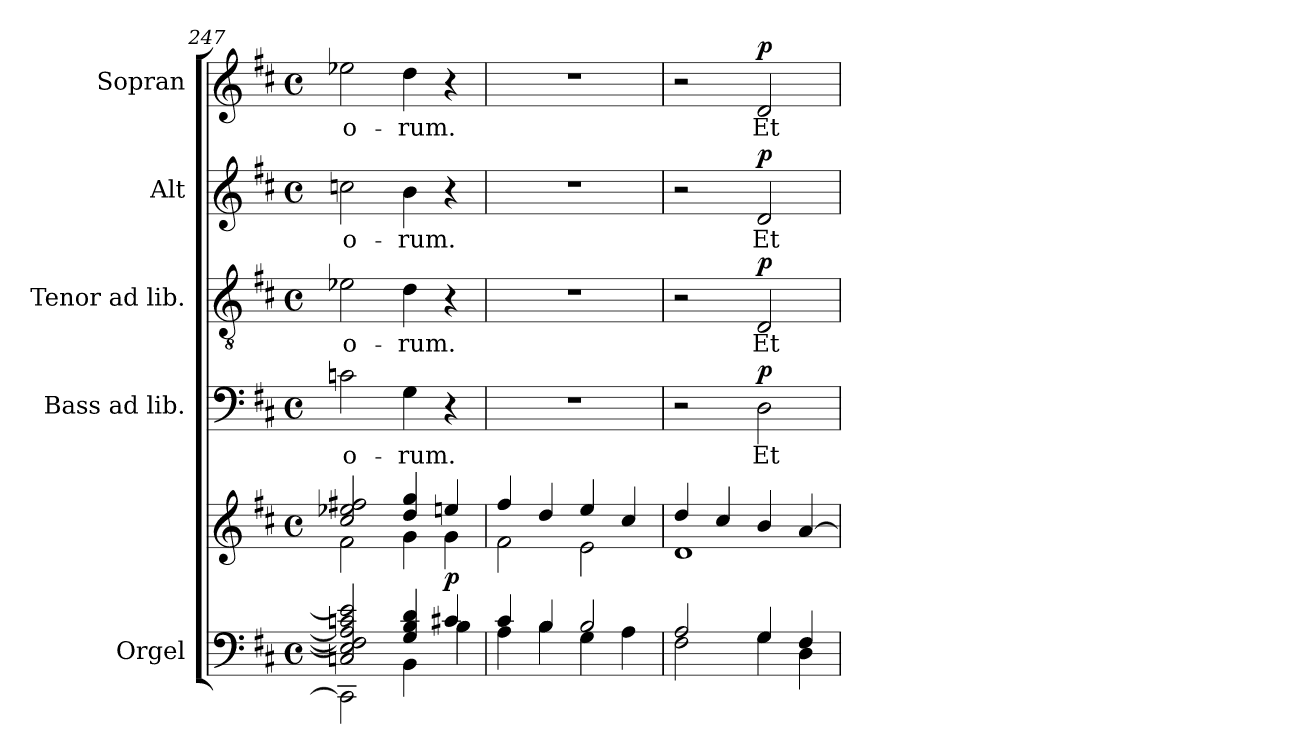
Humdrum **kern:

**kern	**kern	**dynam	**kern	**text	**dynam	**kern	**text	**dynam	**kern	**text	**dynam	**kern	**text	**dynam
*part5	*part5	*part5	*part4	*part4	*part4	*part3	*part3	*part3	*part2	*part2	*part2	*part1	*part1	*part1
*staff6	*staff5	*staff5/6	*staff4	*staff4	*staff4	*staff3	*staff3	*staff3	*staff2	*staff2	*staff2	*staff1	*staff1	*staff1
*I"Orgel	*	*	*I"Bass ad lib.	*	*	*I"Tenor ad lib.	*	*	*I"Alt	*	*	*I"Sopran	*	*
*I'Org.	*	*	*I'B.	*	*	*I'T.	*	*	*I'A.	*	*	*I'S.	*	*
!!LO:PB:g=z
*clefF4	*clefG2	*	*clefF4	*	*	*clefGv2	*	*	*clefG2	*	*	*clefG2	*	*
*k[f#c#]	*k[f#c#]	*	*k[f#c#]	*	*	*k[f#c#]	*	*	*k[f#c#]	*	*	*k[f#c#]	*	*
*D:	*D:	*	*D:	*	*	*D:	*	*	*D:	*	*	*D:	*	*
*M4/4	*M4/4	*	*M4/4	*	*	*M4/4	*	*	*M4/4	*	*	*M4/4	*	*
*met(c)	*met(c)	*	*met(c)	*	*	*met(c)	*	*	*met(c)	*	*	*met(c)	*	*
=247	=247	=247	=247	=247	=247	=247	=247	=247	=247	=247	=247	=247	=247	=247
*^	*^	*	*	*	*	*	*	*	*	*	*	*	*	*
!	!	!	!	!	!	!LO:LY:b	!	!	!LO:LY:b	!	!	!LO:LY:b	!	!	!LO:LY:b	!
2Cn/ 2E-/] 2F#/] 2A/] 2cn/ 2e-/]	2CC\]	2cc#/ 2ee-X/ 2ff#X/	2f#\	.	2cn\	-o-	.	2e-X\	-o-	.	2ccn\	-o-	.	2ee-X\	-o-	.
!	!	!	!	!	!	!LO:LY:b	!	!	!LO:LY:b	!	!	!LO:LY:b	!	!	!LO:LY:b	!
4G/ 4B/ 4d/	4BB\	4dd/ 4gg/	4g\	.	4G\	-rum.	.	4d\	-rum.	.	4b\	-rum.	.	4dd\	-rum.	.
!	!	!	!	!LO:DY:b	!	!	!	!	!	!	!	!	!	!	!	!
4c#X/	4B\	4een/	4g\	p	4r	.	.	4r	.	.	4r	.	.	4r	.	.
=248	=248	=248	=248	=248	=248	=248	=248	=248	=248	=248	=248	=248	=248	=248	=248	=248
4c#/	4A\	4ff#/	2f#\	.	1r	.	.	1r	.	.	1r	.	.	1r	.	.
4B/	4B\	4dd/	.	.	.	.	.	.	.	.	.	.	.	.	.	.
2B/	4G\	4ee/	2e\	.	.	.	.	.	.	.	.	.	.	.	.	.
.	4A\	4cc#/	.	.	.	.	.	.	.	.	.	.	.	.	.	.
=249	=249	=249	=249	=249	=249	=249	=249	=249	=249	=249	=249	=249	=249	=249	=249	=249
2A/	2F#\	4dd/	1d	.	2r	.	.	2r	.	.	2r	.	.	2r	.	.
.	.	4cc#/	.	.	.	.	.	.	.	.	.	.	.	.	.	.
!	!	!	!	!	!	!LO:LY:b	!LO:DY:a	!	!LO:LY:b	!LO:DY:a	!	!LO:LY:b	!LO:DY:a	!	!LO:LY:b	!LO:DY:a
4G/	4G\	4b/	.	.	2D\	Et	p	2D/	Et	p	2d/	Et	p	2d/	Et	p
4F#/	4D\	[>4a/	.	.	.	.	.	.	.	.	.	.	.	.	.	.
*v	*v	*	*	*	*	*	*	*	*	*	*	*	*	*	*	*
*	*v	*v	*	*	*	*	*	*	*	*	*	*	*	*	*
=	=	=	=	=	=	=	=	=	=	=	=	=	=	=
*-	*-	*-	*-	*-	*-	*-	*-	*-	*-	*-	*-	*-	*-	*-
